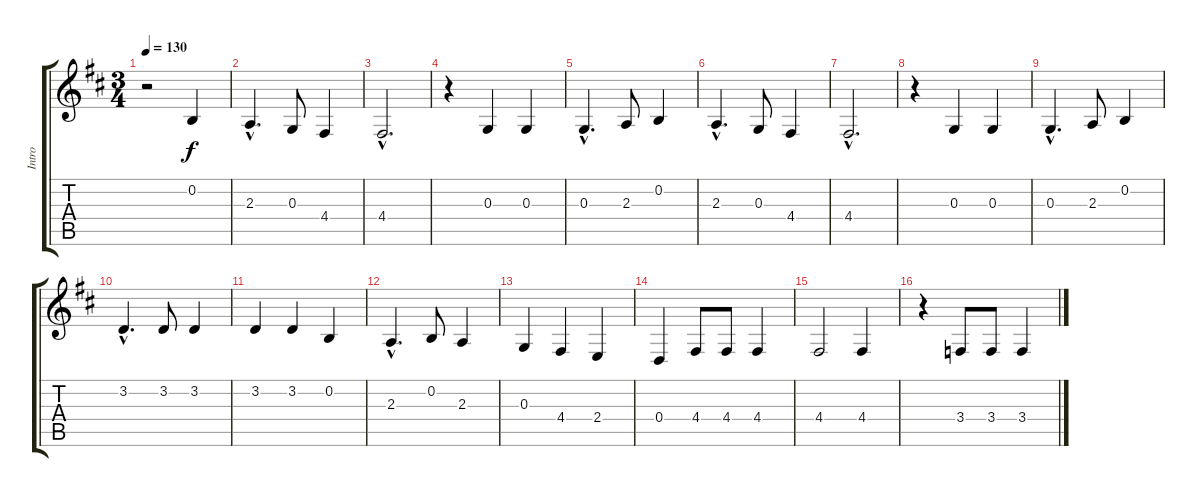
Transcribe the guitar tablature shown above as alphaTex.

\track ("Intro" "Intro") {instrument stringensemble1}
\staff {score tabs}
\tuning (E4 B3 G3 D3 A2 E2) {hide}
\ts (3 4)
\tempo 130
\clef g2
\ks d
r.2{dy f instrument stringensemble1} 0.2.4 |
2.3{hac}.4{d} 0.3.8 4.4.4 |
4.4{hac}.2{d} |
r.4 0.3.4 0.3.4 |
0.3{hac}.4{d} 2.3.8 0.2.4 |
2.3{hac}.4{d} 0.3.8 4.4.4 |
4.4{hac}.2{d} |
r.4 0.3.4 0.3.4 |
0.3{hac}.4{d} 2.3.8 0.2.4 |
3.2{hac}.4{d} 3.2.8 3.2.4 |
3.2.4 3.2.4 0.2.4 |
2.3{hac}.4{d} 0.2.8 2.3.4 |
0.3.4 4.4.4 2.4.4 |
0.4.4 4.4.8 4.4.8 4.4.4 |
4.4.2 4.4.4 |
r.4 3.4.8 3.4.8 3.4.4
